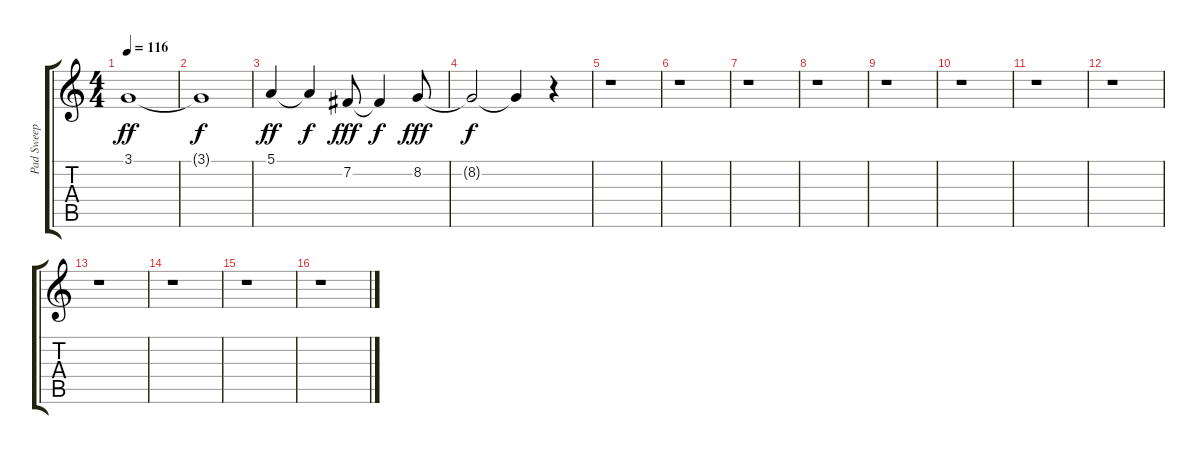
\track ("Pad Sweep" "Pad Sweep") {instrument pad8sweep}
\staff {score tabs}
\tuning (E4 B3 G3 D3 A2 E2) {hide}
\ts (4 4)
\tempo 116
\clef g2
\ks c
3.1.1{dy ff instrument pad8sweep} |
3.1{t}.1{dy f} |
5.1.4{dy ff} 5.1{t}.4{dy f} 7.2.8{dy fff} 7.2{t}.4{dy f} 8.2.8{dy fff} |
8.2{t}.2{dy f} 8.2{t}.4 r.4 |
r.1 |
r.1 |
r.1 |
r.1 |
r.1 |
r.1 |
r.1 |
r.1 |
r.1 |
r.1 |
r.1 |
r.1
